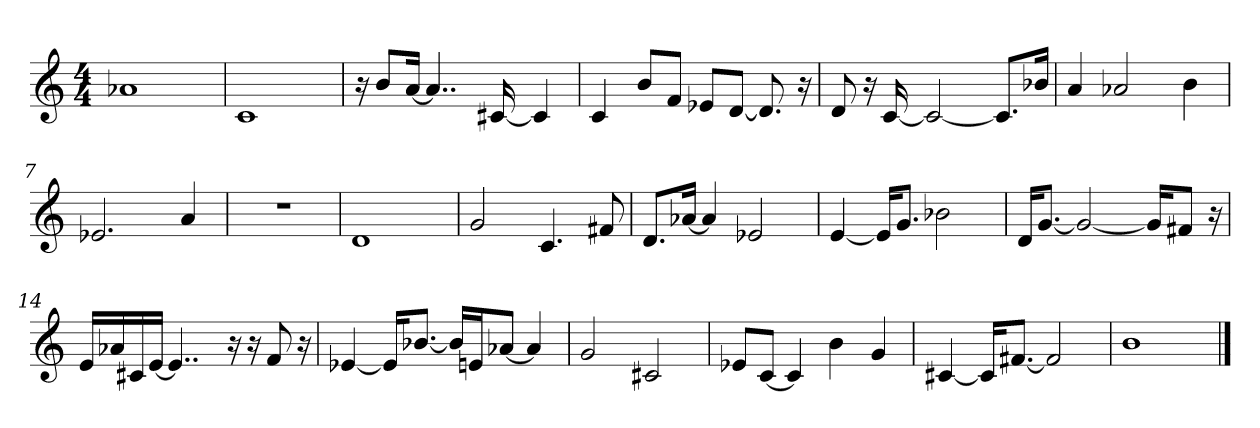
**kern
*part1
*staff1
*clefG2
*M4/4
=1
1a-X
=2
1c
=3
16r
8b/L
[16a/Jk
4..a]
[16c#X
4c#]
=4
4c
8b/L
8f/J
8e-X/L
[8d/J
8.d]
16r
=5
8d
16r
[16c
2c_
8.c/L]
16b-X/Jk
=6
4a
2a-X
4b
=7
2.e-X
4a
=8
1r
=9
1d
=10
2g
4.c
8f#X
=11
8.d/L
[16a-X/Jk
4a-]
2e-X
=12
[4e
16e/KL]
8.g/J
2b-X
=13
16d/KL
[8.g/J
2g_
16g/KL]
8f#X/J
16r
=14
16e/LL
16a-X/
16c#X/
[16e/JJ
4..e]
16r
16r
8f
16r
=15
[4e-X
16e-/KL]
[8.b-X/J
16b-/LL]
16en/J
[8a-X/J
4a-]
=16
2g
2c#X
=17
8e-X/L
[8c/J
4c]
4b
4g
=18
[4c#X
16c#/KL]
[8.f#X/J
2f#]
=19
1b
==
*-
